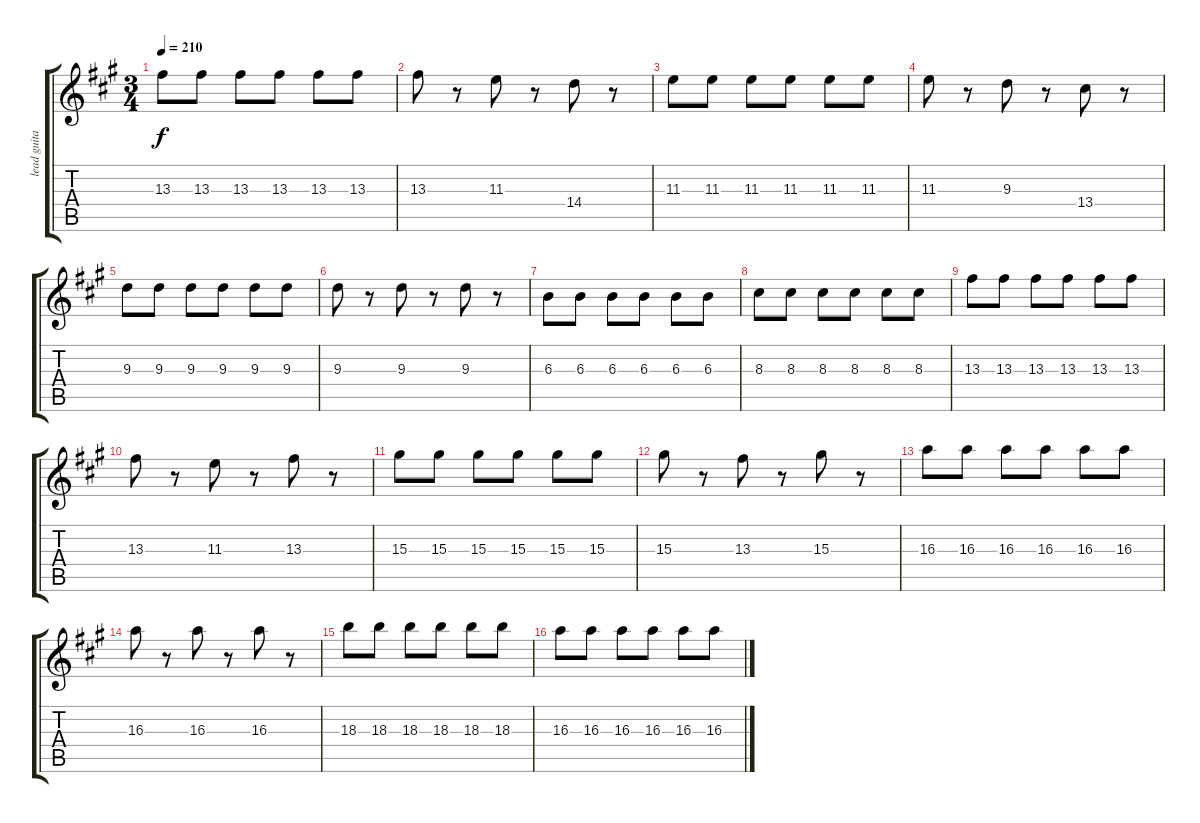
\track ("lead guitar 2" "lead guita") {instrument distortionguitar}
\staff {score tabs}
\tuning (D4 A3 F3 C3 G2 C2) {hide}
\ts (3 4)
\tempo 210
\clef g2
\ks a
13.3.8{dy f} 13.3.8 13.3.8 13.3.8 13.3.8 13.3.8 |
13.3.8 r.8 11.3.8 r.8 14.4.8 r.8 |
11.3.8 11.3.8 11.3.8 11.3.8 11.3.8 11.3.8 |
11.3.8 r.8 9.3.8 r.8 13.4.8 r.8 |
9.3.8 9.3.8 9.3.8 9.3.8 9.3.8 9.3.8 |
9.3.8 r.8 9.3.8 r.8 9.3.8 r.8 |
6.3.8 6.3.8 6.3.8 6.3.8 6.3.8 6.3.8 |
8.3.8 8.3.8 8.3.8 8.3.8 8.3.8 8.3.8 |
13.3.8 13.3.8 13.3.8 13.3.8 13.3.8 13.3.8 |
13.3.8 r.8 11.3.8 r.8 13.3.8 r.8 |
15.3.8 15.3.8 15.3.8 15.3.8 15.3.8 15.3.8 |
15.3.8 r.8 13.3.8 r.8 15.3.8 r.8 |
16.3.8 16.3.8 16.3.8 16.3.8 16.3.8 16.3.8 |
16.3.8 r.8 16.3.8 r.8 16.3.8 r.8 |
18.3.8 18.3.8 18.3.8 18.3.8 18.3.8 18.3.8 |
16.3.8 16.3.8 16.3.8 16.3.8 16.3.8 16.3.8
